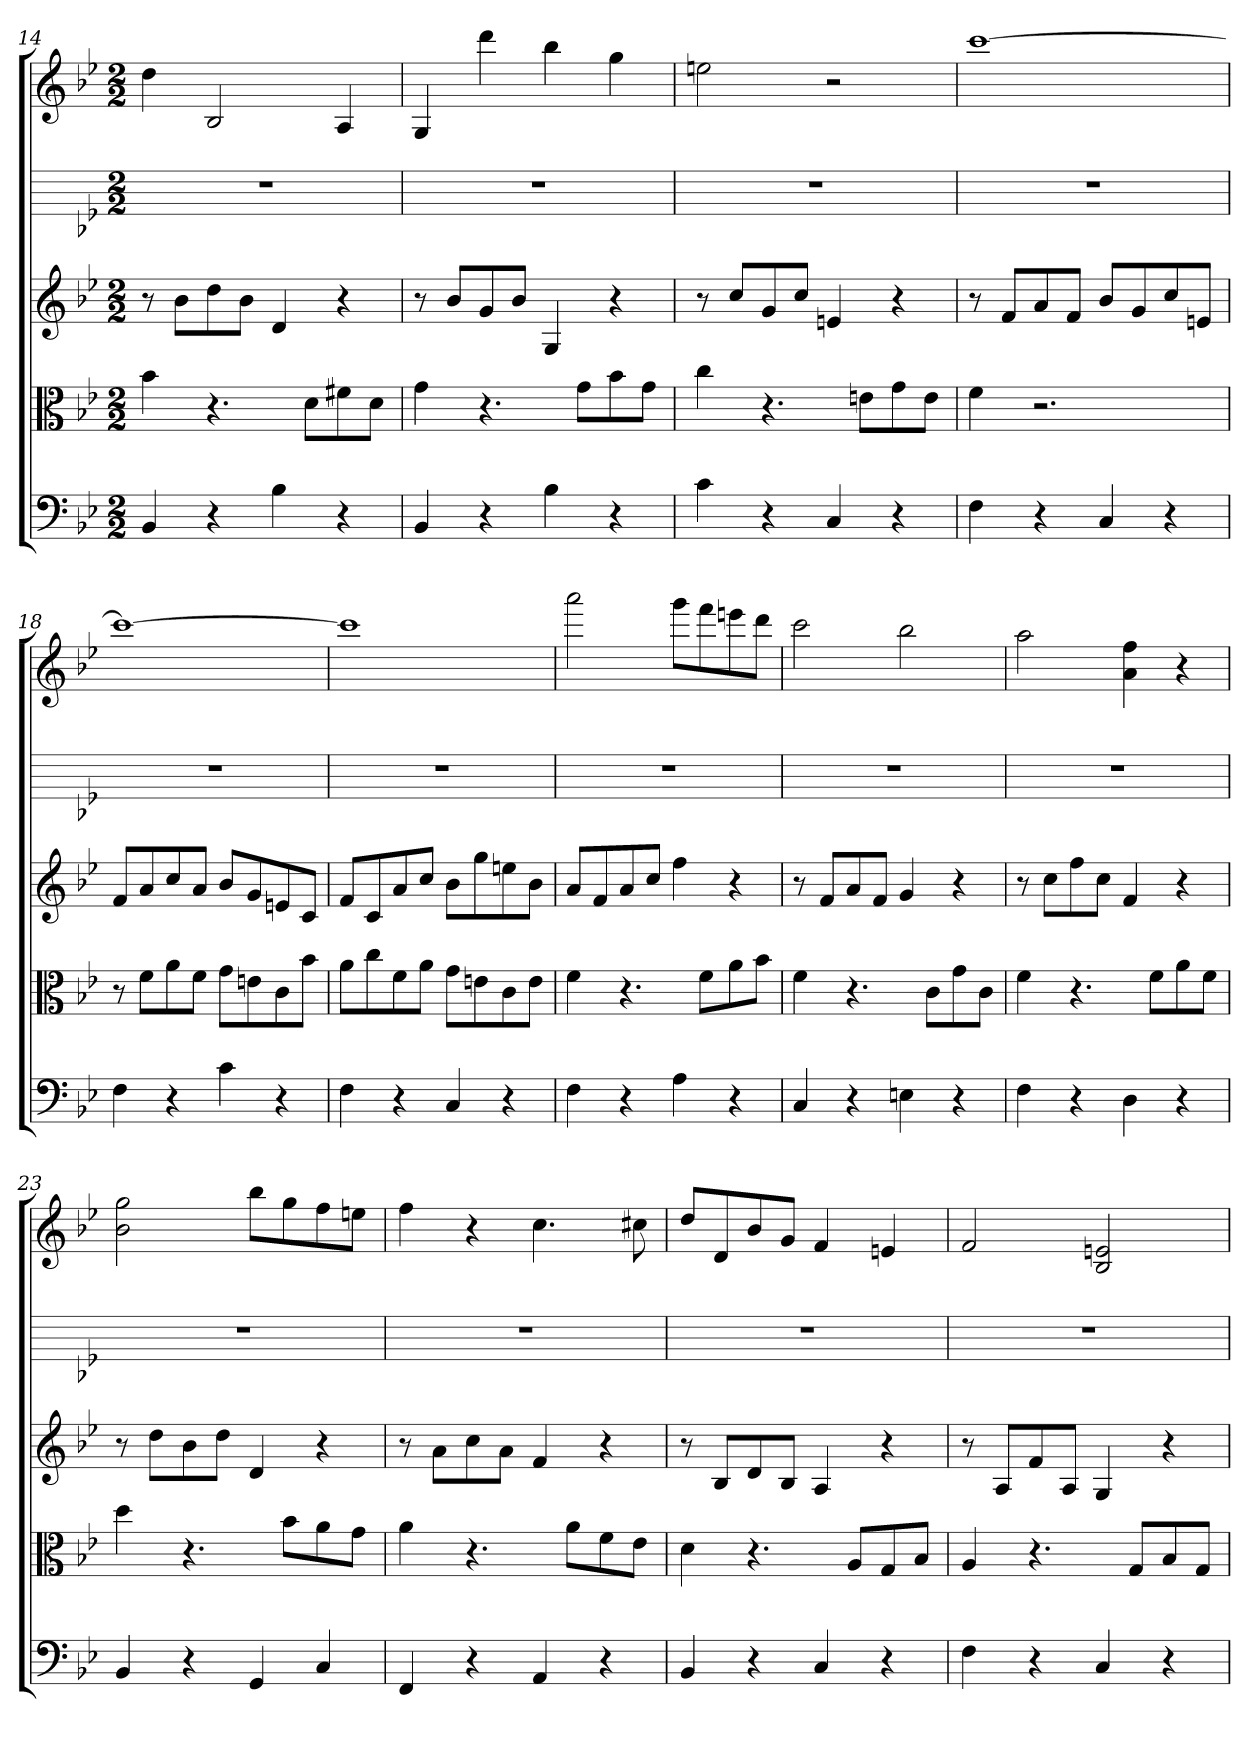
**kern	**kern	**kern	**kern	**kern
*part5	*part4	*part3	*part2	*part1
*staff5	*staff4	*staff3	*staff2	*staff1
*clefF4	*clefC3	*	*	*
*k[b-e-]	*k[b-e-]	*k[b-e-]	*k[b-e-]	*k[b-e-]
*B-:	*B-:	*B-:	*B-:	*B-:
*M2/2	*M2/2	*M2/2	*M2/2	*M2/2
=14	=14	=14	=14	=14
4BB-	4b-	8r	1r	4dd
.	.	8b-L	.	.
4r	4.r	8dd	.	2B-
.	.	8b-J	.	.
4B-	.	4d	.	.
.	8d\L	.	.	.
4r	8f#X\	4r	.	4A
.	8d\J	.	.	.
=15	=15	=15	=15	=15
4BB-	4g	8r	1r	4G
.	.	8b-L	.	.
4r	4.r	8g	.	4ddd
.	.	8b-J	.	.
4B-	.	4G	.	4bb-
.	8g\L	.	.	.
4r	8b-\	4r	.	4gg
.	8g\J	.	.	.
=16	=16	=16	=16	=16
4c	4cc	8r	1r	2een
.	.	8ccL	.	.
4r	4.r	8g	.	.
.	.	8ccJ	.	.
4C	.	4en	.	2r
.	8en\L	.	.	.
4r	8g\	4r	.	.
.	8e\J	.	.	.
=17	=17	=17	=17	=17
4F	4f	8r	1r	[1ccc
.	.	8fL	.	.
4r	2.r	8a	.	.
.	.	8fJ	.	.
4C	.	8b-L	.	.
.	.	8g	.	.
4r	.	8cc	.	.
.	.	8enJ	.	.
=18	=18	=18	=18	=18
4F	8r	8fL	1r	1ccc_
.	8f\L	8a	.	.
4r	8a\	8cc	.	.
.	8f\J	8aJ	.	.
4c	8g\L	8b-L	.	.
.	8en\	8g	.	.
4r	8c\	8en	.	.
.	8b-\J	8cJ	.	.
=19	=19	=19	=19	=19
4F	8a\L	8fL	1r	1ccc]
.	8cc\	8c	.	.
4r	8f\	8a	.	.
.	8a\J	8ccJ	.	.
4C	8g\L	8b-L	.	.
.	8en\	8gg	.	.
4r	8c\	8een	.	.
.	8e\J	8b-J	.	.
=20	=20	=20	=20	=20
4F	4f	8aL	1r	2aaa
.	.	8f	.	.
4r	4.r	8a	.	.
.	.	8ccJ	.	.
4A	.	4ff	.	8gggL
.	8f\L	.	.	8fff
4r	8a\	4r	.	8eeen
.	8b-\J	.	.	8dddJ
=21	=21	=21	=21	=21
4C	4f	8r	1r	2ccc
.	.	8fL	.	.
4r	4.r	8a	.	.
.	.	8fJ	.	.
4En	.	4g	.	2bb-
.	8c\L	.	.	.
4r	8g\	4r	.	.
.	8c\J	.	.	.
=22	=22	=22	=22	=22
4F	4f	8r	1r	2aa
.	.	8ccL	.	.
4r	4.r	8ff	.	.
.	.	8ccJ	.	.
4D	.	4f	.	4a 4ff
.	8f\L	.	.	.
4r	8a\	4r	.	4r
.	8f\J	.	.	.
=23	=23	=23	=23	=23
4BB-	4dd	8r	1r	2b- 2gg
.	.	8ddL	.	.
4r	4.r	8b-	.	.
.	.	8ddJ	.	.
4GG	.	4d	.	8bb-L
.	8b-\L	.	.	8gg
4C	8a\	4r	.	8ff
.	8g\J	.	.	8eenJ
=24	=24	=24	=24	=24
4FF	4a	8r	1r	4ff
.	.	8aL	.	.
4r	4.r	8cc	.	4r
.	.	8aJ	.	.
4AA	.	4f	.	4.cc
.	8a\L	.	.	.
4r	8f\	4r	.	.
.	8e-\J	.	.	8cc#X
=25	=25	=25	=25	=25
4BB-	4d	8r	1r	8ddL
.	.	8B-L	.	8d
4r	4.r	8d	.	8b-
.	.	8B-J	.	8gJ
4C	.	4A	.	4f
.	8A/L	.	.	.
4r	8G/	4r	.	4en
.	8B-/J	.	.	.
=26	=26	=26	=26	=26
4F	4A	8r	1r	2f
.	.	8AL	.	.
4r	4.r	8f	.	.
.	.	8AJ	.	.
4C	.	4G	.	2B- 2en
.	8G/L	.	.	.
4r	8B-/	4r	.	.
.	8G/J	.	.	.
=	=	=	=	=
*-	*-	*-	*-	*-
